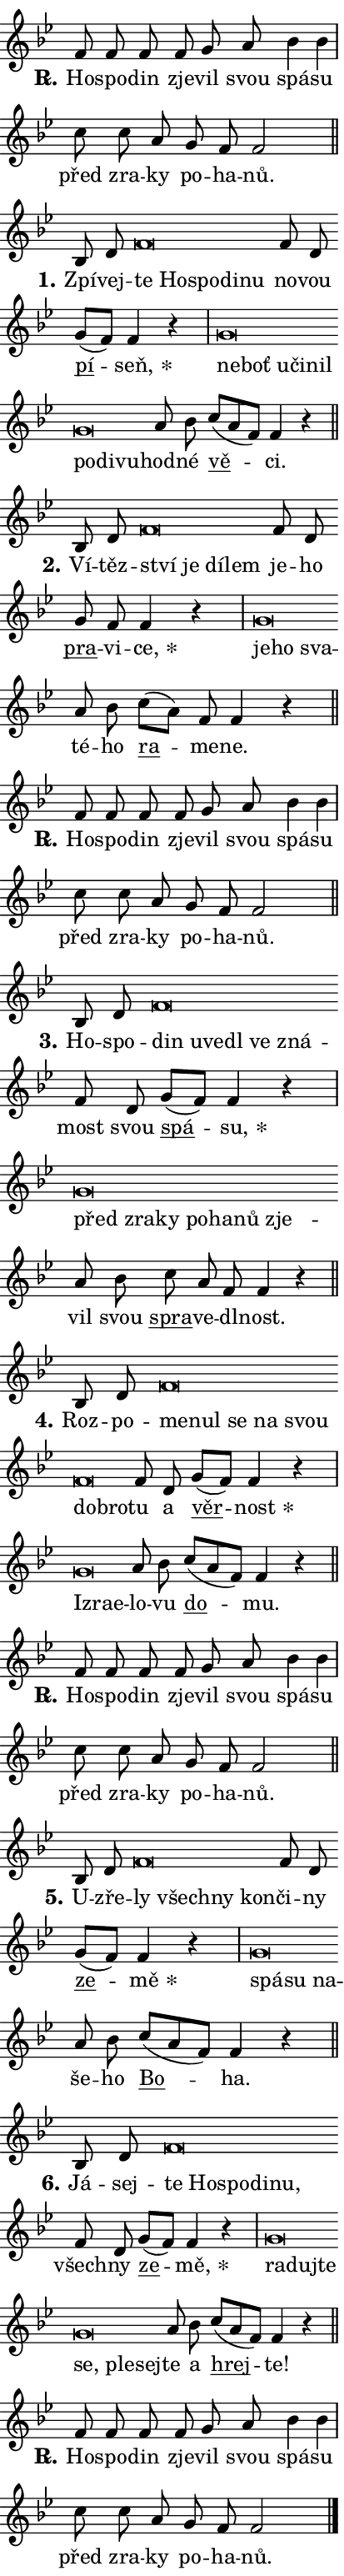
\version "2.24.0"
\header { tagline = "" }
\paper {
  indent = 0\cm
  top-margin = 0\cm
  right-margin = 0.13\cm % to fit lyric hyphens
  bottom-margin = 0\cm
  left-margin = 0\cm
  paper-width = 7\cm
  page-breaking = #ly:one-page-breaking
  system-system-spacing.basic-distance = #11
  score-system-spacing.basic-distance = #11
  ragged-last = ##f
}


%% Author: Thomas Morley
%% https://lists.gnu.org/archive/html/lilypond-user/2020-05/msg00002.html
#(define (line-position grob)
"Returns position of @var[grob} in current system:
   @code{'start}, if at first time-step
   @code{'end}, if at last time-step
   @code{'middle} otherwise
"
  (let* ((col (ly:item-get-column grob))
         (ln (ly:grob-object col 'left-neighbor))
         (rn (ly:grob-object col 'right-neighbor))
         (col-to-check-left (if (ly:grob? ln) ln col))
         (col-to-check-right (if (ly:grob? rn) rn col))
         (break-dir-left
           (and
             (ly:grob-property col-to-check-left 'non-musical #f)
             (ly:item-break-dir col-to-check-left)))
         (break-dir-right
           (and
             (ly:grob-property col-to-check-right 'non-musical #f)
             (ly:item-break-dir col-to-check-right))))
        (cond ((eqv? 1 break-dir-left) 'start)
              ((eqv? -1 break-dir-right) 'end)
              (else 'middle))))

#(define (tranparent-at-line-position vctor)
  (lambda (grob)
  "Relying on @code{line-position} select the relevant enry from @var{vctor}.
Used to determine transparency,"
    (case (line-position grob)
      ((end) (not (vector-ref vctor 0)))
      ((middle) (not (vector-ref vctor 1)))
      ((start) (not (vector-ref vctor 2))))))

noteHeadBreakVisibility =
#(define-music-function (break-visibility)(vector?)
"Makes @code{NoteHead}s transparent relying on @var{break-visibility}"
#{
  \override NoteHead.transparent =
    #(tranparent-at-line-position break-visibility)
#})

#(define delete-ledgers-for-transparent-note-heads
  (lambda (grob)
    "Reads whether a @code{NoteHead} is transparent.
If so this @code{NoteHead} is removed from @code{'note-heads} from
@var{grob}, which is supposed to be @code{LedgerLineSpanner}.
As a result ledgers are not printed for this @code{NoteHead}"
    (let* ((nhds-array (ly:grob-object grob 'note-heads))
           (nhds-list
             (if (ly:grob-array? nhds-array)
                 (ly:grob-array->list nhds-array)
                 '()))
           ;; Relies on the transparent-property being done before
           ;; Staff.LedgerLineSpanner.after-line-breaking is executed.
           ;; This is fragile ...
           (to-keep
             (remove
               (lambda (nhd)
                 (ly:grob-property nhd 'transparent #f))
               nhds-list)))
      ;; TODO find a better method to iterate over grob-arrays, similiar
      ;; to filter/remove etc for lists
      ;; For now rebuilt from scratch
      (set! (ly:grob-object grob 'note-heads)  '())
      (for-each
        (lambda (nhd)
          (ly:pointer-group-interface::add-grob grob 'note-heads nhd))
        to-keep))))

squashNotes = {
  \override NoteHead.X-extent = #'(-0.2 . 0.2)
  \override NoteHead.Y-extent = #'(-0.75 . 0)
  \override NoteHead.stencil =
    #(lambda (grob)
       (let ((pos (ly:grob-property grob 'staff-position)))
         (begin
           (if (< pos -7) (display "ERROR: Lower brevis then expected\n") (display ""))
           (if (<= pos -6) ly:text-interface::print ly:note-head::print))))
}
unSquashNotes = {
  \revert NoteHead.X-extent
  \revert NoteHead.Y-extent
  \revert NoteHead.stencil
}

hideNotes = \noteHeadBreakVisibility #begin-of-line-visible
unHideNotes = \noteHeadBreakVisibility #all-visible

% work-around for resetting accidentals
% https://lilypond.org/doc/v2.23/Documentation/notation/displaying-rhythms#unmetered-music
cadenzaMeasure = {
  \cadenzaOff
  \partial 1024 s1024
  \cadenzaOn
}

#(define-markup-command (accent layout props text) (markup?)
  "Underline accented syllable"
  (interpret-markup layout props
    #{\markup \override #'(offset . 4.3) \underline { #text }#}))

responsum = \markup \concat {
  "R" \hspace #-1.05 \path #0.1 #'((moveto 0 0.07) (lineto 0.9 0.8)) \hspace #0.05 "."
}

spaceSize = #0.6828661417322834 % exact space size for TeX Gyre Schola

\layout {
  \context {
    \Staff
    \remove "Time_signature_engraver"
    \override LedgerLineSpanner.after-line-breaking = #delete-ledgers-for-transparent-note-heads
  }
  \context {
    \Lyrics {
      \override LyricSpace.minimum-distance = \spaceSize
      \override LyricText.font-name = #"TeX Gyre Schola"
      \override LyricText.font-size = 1
      \override StanzaNumber.font-name = #"TeX Gyre Schola Bold"
      \override StanzaNumber.font-size = 1
    }
  }
  \context {
    \Score 
    \override NoteHead.text =
      #(lambda (grob) 
        (let ((pos (ly:grob-property grob 'staff-position)))
          #{\markup {
            \combine
              \halign #-0.55 \raise #(if (= pos -6) 0 0.5) \override #'(thickness . 2) \draw-line #'(3.2 . 0)
              \musicglyph "noteheads.sM1"
          }#}))
  }
}

% magnetic-lyrics.ily
%
%   written by
%     Jean Abou Samra <jean@abou-samra.fr>
%     Werner Lemberg <wl@gnu.org>
%
%   adapted by
%     Jiri Hon <jiri.hon@gmail.com>
%
% Version 2022-Apr-15

% https://www.mail-archive.com/lilypond-user@gnu.org/msg149350.html

#(define (Left_hyphen_pointer_engraver context)
   "Collect syllable-hyphen-syllable occurrences in lyrics and store
them in properties.  This engraver only looks to the left.  For
example, if the lyrics input is @code{foo -- bar}, it does the
following.

@itemize @bullet
@item
Set the @code{text} property of the @code{LyricHyphen} grob between
@q{foo} and @q{bar} to @code{foo}.

@item
Set the @code{left-hyphen} property of the @code{LyricText} grob with
text @q{foo} to the @code{LyricHyphen} grob between @q{foo} and
@q{bar}.
@end itemize

Use this auxiliary engraver in combination with the
@code{lyric-@/text::@/apply-@/magnetic-@/offset!} hook."
   (let ((hyphen #f)
         (text #f))
     (make-engraver
      (acknowledgers
       ((lyric-syllable-interface engraver grob source-engraver)
        (set! text grob)))
      (end-acknowledgers
       ((lyric-hyphen-interface engraver grob source-engraver)
        ;(when (not (grob::has-interface grob 'lyric-space-interface))
          (set! hyphen grob)));)
      ((stop-translation-timestep engraver)
       (when (and text hyphen)
         (ly:grob-set-object! text 'left-hyphen hyphen))
       (set! text #f)
       (set! hyphen #f)))))

#(define (lyric-text::apply-magnetic-offset! grob)
   "If the space between two syllables is less than the value in
property @code{LyricText@/.details@/.squash-threshold}, move the right
syllable to the left so that it gets concatenated with the left
syllable.

Use this function as a hook for
@code{LyricText@/.after-@/line-@/breaking} if the
@code{Left_@/hyphen_@/pointer_@/engraver} is active."
   (let ((hyphen (ly:grob-object grob 'left-hyphen #f)))
     (when hyphen
       (let ((left-text (ly:spanner-bound hyphen LEFT)))
         (when (grob::has-interface left-text 'lyric-syllable-interface)
           (let* ((common (ly:grob-common-refpoint grob left-text X))
                  (this-x-ext (ly:grob-extent grob common X))
                  (left-x-ext
                   (begin
                     ;; Trigger magnetism for left-text.
                     (ly:grob-property left-text 'after-line-breaking)
                     (ly:grob-extent left-text common X)))
                  ;; `delta` is the gap width between two syllables.
                  (delta (- (interval-start this-x-ext)
                            (interval-end left-x-ext)))
                  (details (ly:grob-property grob 'details))
                  (threshold (assoc-get 'squash-threshold details 0.2)))
             (when (< delta threshold)
               (let* (;; We have to manipulate the input text so that
                      ;; ligatures crossing syllable boundaries are not
                      ;; disabled.  For languages based on the Latin
                      ;; script this is essentially a beautification.
                      ;; However, for non-Western scripts it can be a
                      ;; necessity.
                      (lt (ly:grob-property left-text 'text))
                      (rt (ly:grob-property grob 'text))
                      (is-space (grob::has-interface hyphen 'lyric-space-interface))
                      (space (if is-space " " ""))
                      (extra-delta (if is-space spaceSize 0))
                      ;; Append new syllable.
                      (ltrt-space (if (and (string? lt) (string? rt))
                                (string-append lt space rt)
                                (make-concat-markup (list lt space rt))))
                      ;; Right-align `ltrt` to the right side.
                      (ltrt-space-markup (grob-interpret-markup
                               grob
                               (make-translate-markup
                                (cons (interval-length this-x-ext) 0)
                                (make-right-align-markup ltrt-space)))))
                 (begin
                   ;; Don't print `left-text`.
                   (ly:grob-set-property! left-text 'stencil #f)
                   ;; Set text and stencil (which holds all collected
                   ;; syllables so far) and shift it to the left.
                   (ly:grob-set-property! grob 'text ltrt-space)
                   (ly:grob-set-property! grob 'stencil ltrt-space-markup)
                   (ly:grob-translate-axis! grob (- (- delta extra-delta)) X))))))))))


#(define (lyric-hyphen::displace-bounds-first grob)
   ;; Make very sure this callback isn't triggered too early.
   (let ((left (ly:spanner-bound grob LEFT))
         (right (ly:spanner-bound grob RIGHT)))
     (ly:grob-property left 'after-line-breaking)
     (ly:grob-property right 'after-line-breaking)
     (ly:lyric-hyphen::print grob)))

squashThreshold = #0.4

\layout {
  \context {
    \Lyrics
    \consists #Left_hyphen_pointer_engraver
    \override LyricText.after-line-breaking =
      #lyric-text::apply-magnetic-offset!
    \override LyricHyphen.stencil = #lyric-hyphen::displace-bounds-first
    \override LyricText.details.squash-threshold = \squashThreshold
    \override LyricHyphen.minimum-distance = 0
    \override LyricHyphen.minimum-length = \squashThreshold
  }
}

squashText = \override LyricText.details.squash-threshold = 9999
unSquashText = \override LyricText.details.squash-threshold = \squashThreshold

leftText = \override LyricText.self-alignment-X = #LEFT
unLeftText = \revert LyricText.self-alignment-X

starOffset = #(lambda (grob) 
                (let ((x_offset (ly:self-alignment-interface::aligned-on-x-parent grob)))
                  (if (= x_offset 0) 0 (+ x_offset 1.2))))

star = #(define-music-function (syllable)(string?)
"Append star separator at the end of a syllable"
#{
  \once \override LyricText.X-offset = #starOffset
  \lyricmode { \markup {
    #syllable
    \override #'((font-name . "TeX Gyre Schola Bold")) \hspace #0.2 \lower #0.65 \larger "*"
  } }
#})

starAccent = #(define-music-function (syllable)(string?)
"Append star separator at the end of a syllable and make accent"
#{
  \once \override LyricText.X-offset = #starOffset
  \lyricmode { \markup {
    \accent #syllable
    \override #'((font-name . "TeX Gyre Schola Bold")) \hspace #0.2 \lower #0.65 \larger "*"
  } }
#})

breath = #(define-music-function (syllable)(string?)
"Append breathing indicator at the end of a syllable"
#{
  \lyricmode { \markup { #syllable "+" } }
#})

optionalBreath = #(define-music-function (syllable)(string?)
"Append optional breathing indicator at the end of a syllable"
#{
  \lyricmode { \markup { #syllable "(+)" } }
#})


\score {
    <<
        \new Voice = "melody" { \cadenzaOn \key bes \major \relative { f'8 f f f g a \bar "" bes4 bes \cadenzaMeasure \bar "|" c8 c a \bar "" g f f2 \cadenzaMeasure \bar "||" \break } }
        \new Lyrics \lyricsto "melody" { \lyricmode { \set stanza = \responsum
Ho -- spo -- din zje -- vil svou spá -- su před zra -- ky po -- ha -- nů. } }
    >>
    \layout {}
}

\score {
    <<
        \new Voice = "melody" { \cadenzaOn \key bes \major \relative { bes8 d \squashNotes f\breve*1/16 \hideNotes \breve*1/16 \bar "" \breve*1/16 \bar "" \breve*1/16 \breve*1/16 \bar "" \unHideNotes \unSquashNotes f8 d \bar "" g[( f)] f4 r \cadenzaMeasure \bar "|" \squashNotes g\breve*1/16 \hideNotes \breve*1/16 \bar "" \breve*1/16 \bar "" \breve*1/16 \bar "" \breve*1/16 \bar "" \breve*1/16 \bar "" \breve*1/16 \breve*1/16 \bar "" \unHideNotes \unSquashNotes a8 bes \bar "" c[( a f)] f4 r \cadenzaMeasure \bar "||" \break } }
        \new Lyrics \lyricsto "melody" { \lyricmode { \set stanza = "1."
Zpí -- vej -- \leftText te \squashText Ho -- spo -- di -- nu \unLeftText \unSquashText no -- vou \markup \accent pí -- \star seň, \leftText ne -- \squashText boť u -- či -- nil po -- di -- vu -- \unLeftText \unSquashText hod -- né \markup \accent vě -- ci. } }
    >>
    \layout {}
}

\score {
    <<
        \new Voice = "melody" { \cadenzaOn \key bes \major \relative { bes8 d \squashNotes f\breve*1/16 \hideNotes \breve*1/16 \bar "" \breve*1/16 \breve*1/16 \bar "" \unHideNotes \unSquashNotes f8 d \bar "" g f f4 r \cadenzaMeasure \bar "|" \squashNotes g\breve*1/16 \hideNotes \breve*1/16 \breve*1/16 \bar "" \unHideNotes \unSquashNotes a8 bes \bar "" c[( a)] f f4 r \cadenzaMeasure \bar "||" \break } }
        \new Lyrics \lyricsto "melody" { \lyricmode { \set stanza = "2."
Ví -- těz -- \leftText ství \squashText je dí -- lem \unLeftText \unSquashText je -- ho \markup \accent pra -- vi -- \star ce, \leftText je -- \squashText ho sva -- \unLeftText \unSquashText té -- ho \markup \accent ra -- me -- ne. } }
    >>
    \layout {}
}

\score {
    <<
        \new Voice = "melody" { \cadenzaOn \key bes \major \relative { f'8 f f f g a \bar "" bes4 bes \cadenzaMeasure \bar "|" c8 c a \bar "" g f f2 \cadenzaMeasure \bar "||" \break } }
        \new Lyrics \lyricsto "melody" { \lyricmode { \set stanza = \responsum
Ho -- spo -- din zje -- vil svou spá -- su před zra -- ky po -- ha -- nů. } }
    >>
    \layout {}
}

\score {
    <<
        \new Voice = "melody" { \cadenzaOn \key bes \major \relative { bes8 d \squashNotes f\breve*1/16 \hideNotes \breve*1/16 \bar "" \breve*1/16 \bar "" \breve*1/16 \bar "" \breve*1/16 \breve*1/16 \bar "" \unHideNotes \unSquashNotes f8 d \bar "" g[( f)] f4 r \cadenzaMeasure \bar "|" \squashNotes g\breve*1/16 \hideNotes \breve*1/16 \bar "" \breve*1/16 \bar "" \breve*1/16 \bar "" \breve*1/16 \bar "" \breve*1/16 \breve*1/16 \bar "" \unHideNotes \unSquashNotes a8 bes \bar "" c a f f4 r \cadenzaMeasure \bar "||" \break } }
        \new Lyrics \lyricsto "melody" { \lyricmode { \set stanza = "3."
Ho -- spo -- \leftText din \squashText u -- ve -- dl ve zná -- \unLeftText \unSquashText most svou \markup \accent spá -- \star su, \leftText před \squashText zra -- ky po -- ha -- nů zje -- \unLeftText \unSquashText vil svou \markup \accent spra -- ve -- dl -- nost. } }
    >>
    \layout {}
}

\score {
    <<
        \new Voice = "melody" { \cadenzaOn \key bes \major \relative { bes8 d \squashNotes f\breve*1/16 \hideNotes \breve*1/16 \bar "" \breve*1/16 \bar "" \breve*1/16 \bar "" \breve*1/16 \bar "" \breve*1/16 \breve*1/16 \bar "" \unHideNotes \unSquashNotes f8 d \bar "" g[( f)] f4 r \cadenzaMeasure \bar "|" \squashNotes g\breve*1/16 \hideNotes \breve*1/16 \breve*1/16 \bar "" \unHideNotes \unSquashNotes a8 bes \bar "" c[( a f)] f4 r \cadenzaMeasure \bar "||" \break } }
        \new Lyrics \lyricsto "melody" { \lyricmode { \set stanza = "4."
Roz -- po -- \leftText me -- \squashText nul se na svou dob -- ro -- \unLeftText \unSquashText tu a \markup \accent věr -- \star nost \leftText Iz -- \squashText ra -- e -- \unLeftText \unSquashText lo -- vu \markup \accent do -- mu. } }
    >>
    \layout {}
}

\score {
    <<
        \new Voice = "melody" { \cadenzaOn \key bes \major \relative { f'8 f f f g a \bar "" bes4 bes \cadenzaMeasure \bar "|" c8 c a \bar "" g f f2 \cadenzaMeasure \bar "||" \break } }
        \new Lyrics \lyricsto "melody" { \lyricmode { \set stanza = \responsum
Ho -- spo -- din zje -- vil svou spá -- su před zra -- ky po -- ha -- nů. } }
    >>
    \layout {}
}

\score {
    <<
        \new Voice = "melody" { \cadenzaOn \key bes \major \relative { bes8 d \squashNotes f\breve*1/16 \hideNotes \breve*1/16 \bar "" \breve*1/16 \breve*1/16 \bar "" \unHideNotes \unSquashNotes f8 d \bar "" g[( f)] f4 r \cadenzaMeasure \bar "|" \squashNotes g\breve*1/16 \hideNotes \breve*1/16 \breve*1/16 \bar "" \unHideNotes \unSquashNotes a8 bes \bar "" c[( a f)] f4 r \cadenzaMeasure \bar "||" \break } }
        \new Lyrics \lyricsto "melody" { \lyricmode { \set stanza = "5."
U -- zře -- \leftText ly \squashText všech -- ny kon -- \unLeftText \unSquashText či -- ny \markup \accent ze -- \star mě \leftText spá -- \squashText su na -- \unLeftText \unSquashText še -- ho \markup \accent Bo -- ha. } }
    >>
    \layout {}
}

\score {
    <<
        \new Voice = "melody" { \cadenzaOn \key bes \major \relative { bes8 d \squashNotes f\breve*1/16 \hideNotes \breve*1/16 \bar "" \breve*1/16 \bar "" \breve*1/16 \breve*1/16 \bar "" \unHideNotes \unSquashNotes f8 d \bar "" g[( f)] f4 r \cadenzaMeasure \bar "|" \squashNotes g\breve*1/16 \hideNotes \breve*1/16 \bar "" \breve*1/16 \bar "" \breve*1/16 \bar "" \breve*1/16 \breve*1/16 \bar "" \unHideNotes \unSquashNotes a8 bes \bar "" c[( a f)] f4 r \cadenzaMeasure \bar "||" \break } }
        \new Lyrics \lyricsto "melody" { \lyricmode { \set stanza = "6."
Já -- sej -- \leftText te \squashText Ho -- spo -- di -- nu, \unLeftText \unSquashText všech -- ny \markup \accent ze -- \star mě, \leftText ra -- \squashText duj -- te se, ple -- sej -- \unLeftText \unSquashText te a \markup \accent hrej -- te! } }
    >>
    \layout {}
}

\score {
    <<
        \new Voice = "melody" { \cadenzaOn \key bes \major \relative { f'8 f f f g a \bar "" bes4 bes \cadenzaMeasure \bar "|" c8 c a \bar "" g f f2 \cadenzaMeasure \bar "||" \break } \bar "|." }
        \new Lyrics \lyricsto "melody" { \lyricmode { \set stanza = \responsum
Ho -- spo -- din zje -- vil svou spá -- su před zra -- ky po -- ha -- nů. } }
    >>
    \layout {}
}
